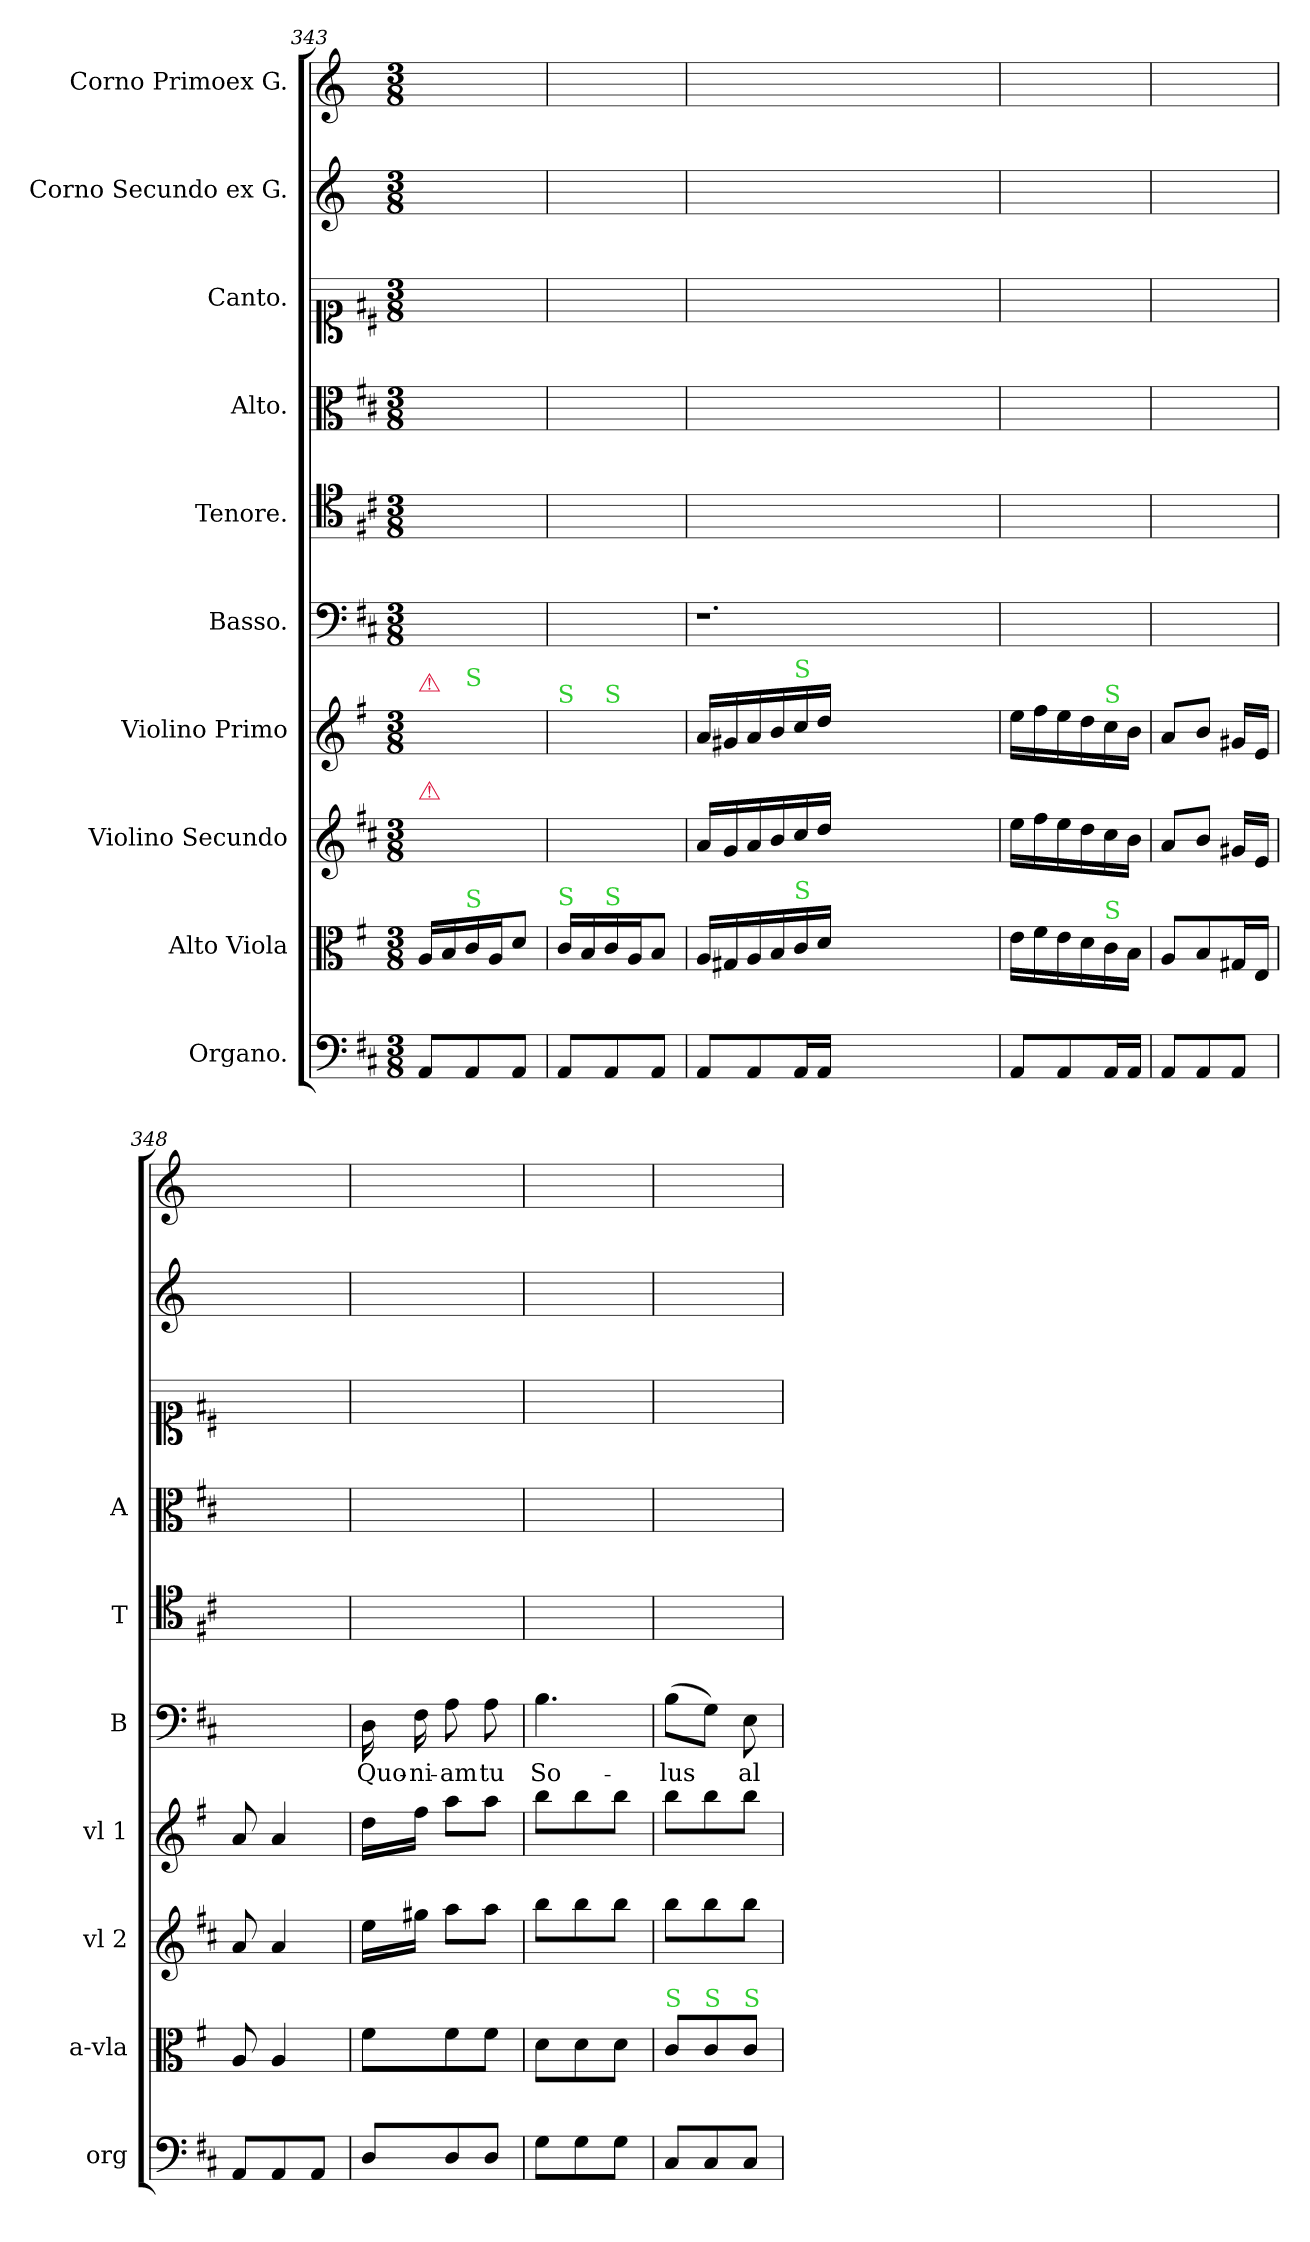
**kern	**kern	**kern	**kern	**kern	**text	**kern	**kern	**kern	**kern	**kern
*part10	*part9	*part8	*part7	*part6	*part6	*part5	*part4	*part3	*part2	*part1
*staff10	*staff9	*staff8	*staff7	*staff6	*staff6	*staff5	*staff4	*staff3	*staff2	*staff1
*I"Organo.	*I"Alto Viola	*I"Violino Secundo	*I"Violino Primo	*I"Basso.	*	*I"Tenore.	*I"Alto.	*I"Canto.	*I"Corno Secundo ex G.	*I"Corno Primoex G.
*I'org	*I'a-vla	*I'vl 2	*I'vl 1	*I'B	*	*I'T	*I'A	*	*	*
*clefF4	*clefC3	*clefG2	*clefG2	*clefF4	*	*clefC4	*clefC3	*clefC1	*clefG2	*clefG2
*	*	*	*	*	*	*	*	*	*ITrd3c5	*ITrd3c5
*k[f#c#]	*k[f#]	*k[f#c#]	*k[f#]	*k[f#c#]	*	*k[f#c#]	*k[f#c#]	*k[f#c#]	*k[f#]	*k[f#]
*M3/8	*M3/8	*M3/8	*M3/8	*M3/8	*	*M3/8	*M3/8	*M3/8	*M3/8	*M3/8
=343	=343	=343	=343	=343	=343	=343	=343	=343	=343	=343
!	!	!	!LO:TX:a:color=crimson:t=⚠	!	!	!	!	!	!	!
!	!	!LO:TX:a:color=crimson:t=⚠	!	!	!	!	!	!	!	!
8AA/L	16A/LL	16a/LLyy	16a/LLyy	4.ryy	.	4.ryy	4.ryy	4.ryy	4.ryy	4.ryy
.	16B/	16b/yy	16b/yy	.	.	.	.	.	.	.
!	!	!	!LO:TX:a:color=limegreen:t=S	!	!	!	!	!	!	!
!	!LO:TX:a:color=limegreen:t=S	!	!	!	!	!	!	!	!	!
8AA/	16c/	16cc#/yy	16cc/yy	.	.	.	.	.	.	.
.	16A/J	16a/Jyy	16a/Jyy	.	.	.	.	.	.	.
8AA/J	8d/J	8dd/Jyy	8dd/Jyy	.	.	.	.	.	.	.
=344	=344	=344	=344	=344	=344	=344	=344	=344	=344	=344
!	!	!	!LO:TX:a:color=limegreen:t=S	!	!	!	!	!	!	!
!	!LO:TX:a:color=limegreen:t=S	!	!	!	!	!	!	!	!	!
8AA/L	16c/LL	16cc#/LLyy	16cc\LLyy	4.ryy	.	4.ryy	4.ryy	4.ryy	4.ryy	4.ryy
.	16B/	16b/yy	16b\yy	.	.	.	.	.	.	.
!	!	!	!LO:TX:a:color=limegreen:t=S	!	!	!	!	!	!	!
!	!LO:TX:a:color=limegreen:t=S	!	!	!	!	!	!	!	!	!
8AA/	16c/	16cc#/yy	16cc\yy	.	.	.	.	.	.	.
.	16A/J	16a/Jyy	16a\Jyy	.	.	.	.	.	.	.
8AA/J	8B/J	8b/Jyy	8b\Jyy	.	.	.	.	.	.	.
=345	=345	=345	=345	=345	=345	=345	=345	=345	=345	=345
8AA/L	16A/LL	16a/LL	16a/LL	1.r	.	4.ryy	4.ryy	4.ryy	4.ryy	4.ryy
.	16G#X/	16g/	16g#X/	.	.	.	.	.	.	.
8AA/	16A/	16a/	16a/	.	.	.	.	.	.	.
.	16B/	16b/	16b/	.	.	.	.	.	.	.
!	!	!	!LO:TX:a:color=limegreen:t=S	!	!	!	!	!	!	!
!	!LO:TX:a:color=limegreen:t=S	!	!	!	!	!	!	!	!	!
16AA/L	16c/	16cc#/	16cc/	.	.	.	.	.	.	.
16AA/JJ	16d/JJ	16dd/JJ	16dd/JJ	.	.	.	.	.	.	.
1ryy	1ryy	1ryy	1ryy	.	.	1ryy	1ryy	1ryy	1ryy	1ryy
8ryy	8ryy	8ryy	8ryy	.	.	8ryy	8ryy	8ryy	8ryy	8ryy
=346	=346	=346	=346	=346	=346	=346	=346	=346	=346	=346
8AA/L	16e\LL	16ee\LL	16ee\LL	4.ryy	.	4.ryy	4.ryy	4.ryy	4.ryy	4.ryy
.	16f#\	16ff#\	16ff#\	.	.	.	.	.	.	.
8AA/	16e\	16ee\	16ee\	.	.	.	.	.	.	.
.	16d\	16dd\	16dd\	.	.	.	.	.	.	.
!	!	!	!LO:TX:a:color=limegreen:t=S	!	!	!	!	!	!	!
!	!LO:TX:a:color=limegreen:t=S	!	!	!	!	!	!	!	!	!
16AA/L	16c\	16cc#\	16cc\	.	.	.	.	.	.	.
16AA/JJ	16B\JJ	16b\JJ	16b\JJ	.	.	.	.	.	.	.
=347	=347	=347	=347	=347	=347	=347	=347	=347	=347	=347
8AA/L	8A/L	8a/L	8a/L	4.ryy	.	4.ryy	4.ryy	4.ryy	4.ryy	4.ryy
8AA/	8B/	8b/J	8b/J	.	.	.	.	.	.	.
8AA/J	16G#X/L	16g#X/LL	16g#X/LL	.	.	.	.	.	.	.
.	16E/JJ	16e/JJ	16e/JJ	.	.	.	.	.	.	.
=348	=348	=348	=348	=348	=348	=348	=348	=348	=348	=348
8AA/L	8A/	8a/	8a/	4.ryy	.	4.ryy	4.ryy	4.ryy	4.ryy	4.ryy
8AA/	4A/	4a/	4a/	.	.	.	.	.	.	.
8AA/J	.	.	.	.	.	.	.	.	.	.
=349	=349	=349	=349	=349	=349	=349	=349	=349	=349	=349
8D/L	8f#\L	16ee\LL	16dd\LL	16D\	Quo-	4.ryy	4.ryy	4.ryy	4.ryy	4.ryy
.	.	16gg#X\JJ	16ff#\JJ	16F#\	-ni-	.	.	.	.	.
8D/	8f#\	8aa\L	8aa\L	8A\	-am	.	.	.	.	.
8D/J	8f#\J	8aa\J	8aa\J	8A\	tu	.	.	.	.	.
=350	=350	=350	=350	=350	=350	=350	=350	=350	=350	=350
8G\L	8d\L	8bb\L	8bb\L	4.B\	So-	4.ryy	4.ryy	4.ryy	4.ryy	4.ryy
8G\	8d\	8bb\	8bb\	.	.	.	.	.	.	.
8G\J	8d\J	8bb\J	8bb\J	.	.	.	.	.	.	.
=351	=351	=351	=351	=351	=351	=351	=351	=351	=351	=351
!	!LO:TX:a:color=limegreen:t=S	!	!	!	!	!	!	!	!	!
8C#/L	8c/L	8bb\L	8bb\L	(8B\L	-lus	4.ryy	4.ryy	4.ryy	4.ryy	4.ryy
!	!LO:TX:a:color=limegreen:t=S	!	!	!	!	!	!	!	!	!
8C#/	8c/	8bb\	8bb\	8G\J)	.	.	.	.	.	.
!	!LO:TX:a:color=limegreen:t=S	!	!	!	!	!	!	!	!	!
8C#/J	8c/J	8bb\J	8bb\J	8E\	al-	.	.	.	.	.
=	=	=	=	=	=	=	=	=	=	=
*-	*-	*-	*-	*-	*-	*-	*-	*-	*-	*-
